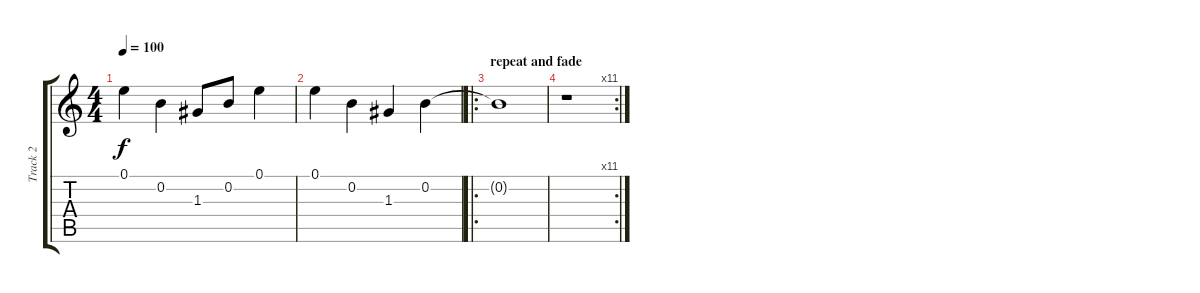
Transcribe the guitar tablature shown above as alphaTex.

\track ("Track 2" "Track 2") {instrument overdrivenguitar}
\staff {score tabs}
\tuning (E4 B3 G3 D3 A2 E2) {hide}
\ts (4 4)
\tempo 100
\clef g2
\ks c
0.1.4{dy f} 0.2.4 1.3.8 0.2.8 0.1.4 |
0.1.4 0.2.4 1.3.4 0.2.4 |
\ro
\section ("" "repeat and fade")
0.2{t}.1 |
\rc 11
r.1
